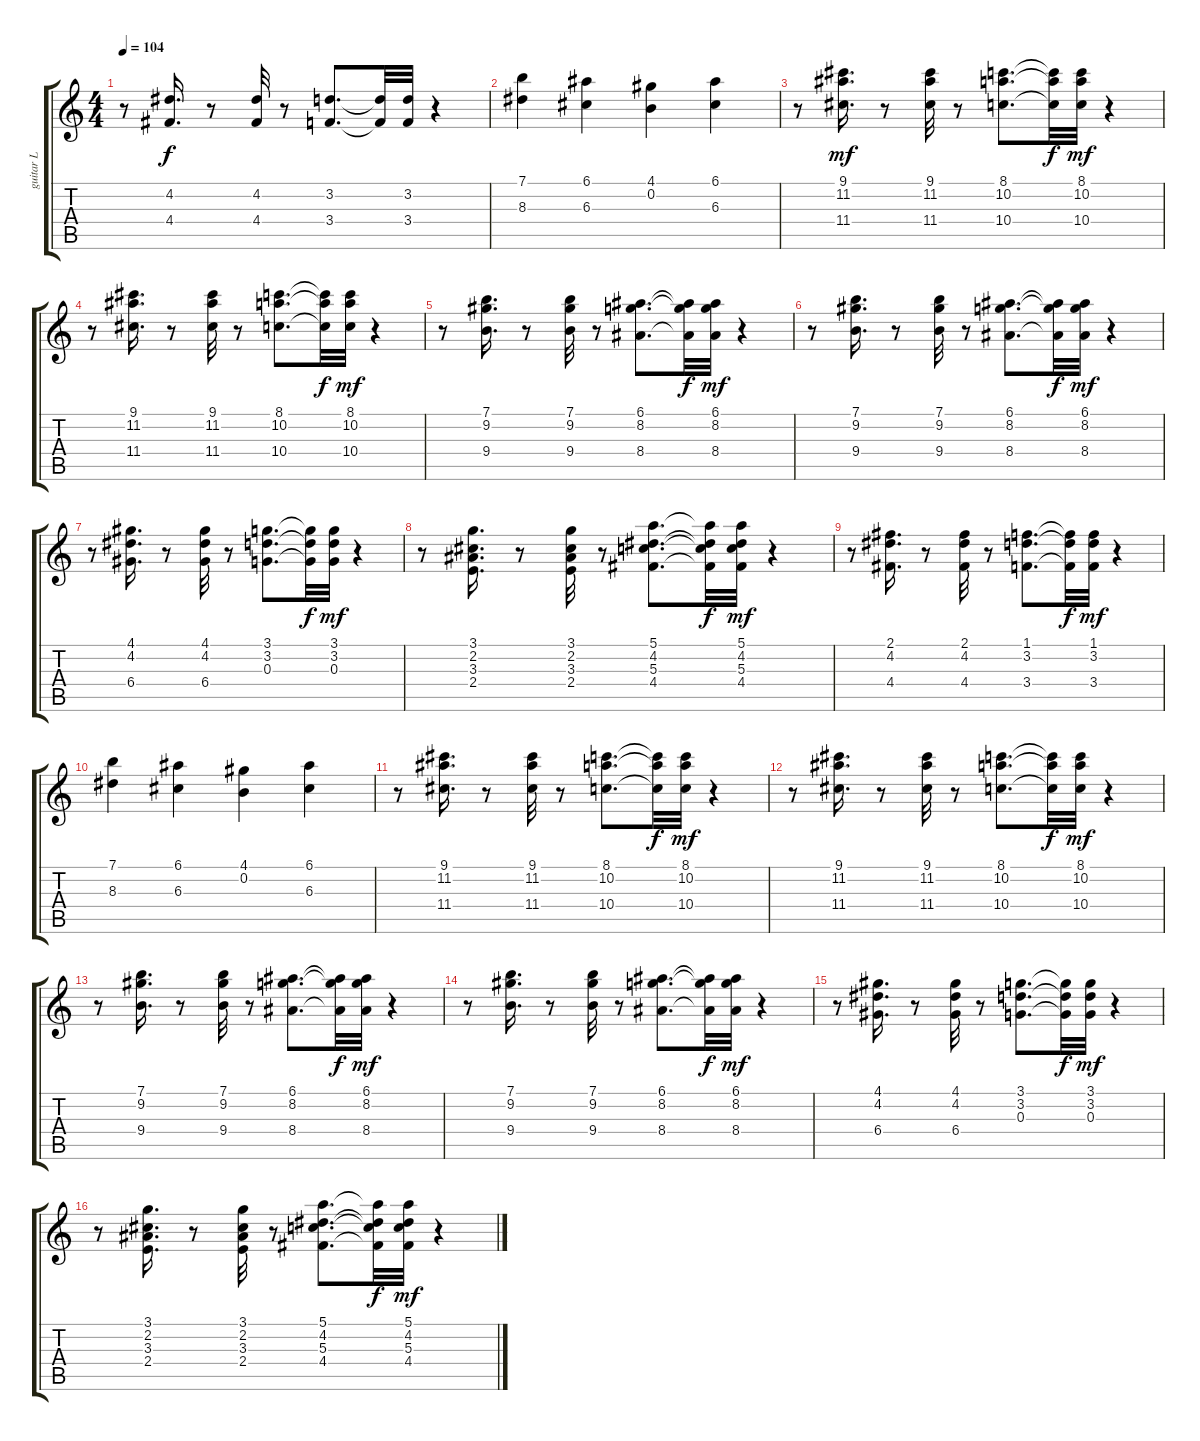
\track ("guitar L" "guitar L") {instrument electricguitarjazz}
\staff {score tabs}
\tuning (E4 B3 G3 D3 A2 E2) {hide}
\ts (4 4)
\tempo 104
\clef g2
\ks c
r.8{dy f} (4.2 4.4).16{d} r.8 (4.2 4.4).32 r.8 (3.2 3.4).8{d} (3.2{t} 3.4{t}).32 (3.2 3.4).32 r.4 |
(7.1 8.3).4 (6.1 6.3).4 (4.1 0.2).4 (6.1 6.3).4 |
r.8 (9.1 11.2 11.4).16{d dy mf} r.8 (9.1 11.2 11.4).32 r.8 (8.1 10.2 10.4).8{d} (8.1{t} 10.2{t} 10.4{t}).32{dy f} (8.1 10.2 10.4).32{dy mf} r.4 |
r.8 (9.1 11.2 11.4).16{d} r.8 (9.1 11.2 11.4).32 r.8 (8.1 10.2 10.4).8{d} (8.1{t} 10.2{t} 10.4{t}).32{dy f} (8.1 10.2 10.4).32{dy mf} r.4 |
r.8 (7.1 9.2 9.4).16{d} r.8 (7.1 9.2 9.4).32 r.8 (6.1 8.2 8.4).8{d} (6.1{t} 8.2{t} 8.4{t}).32{dy f} (6.1 8.2 8.4).32{dy mf} r.4 |
r.8 (7.1 9.2 9.4).16{d} r.8 (7.1 9.2 9.4).32 r.8 (6.1 8.2 8.4).8{d} (6.1{t} 8.2{t} 8.4{t}).32{dy f} (6.1 8.2 8.4).32{dy mf} r.4 |
r.8 (4.1 4.2 6.4).16{d} r.8 (4.1 4.2 6.4).32 r.8 (3.1 3.2 0.3).8{d} (3.1{t} 3.2{t} 0.3{t}).32{dy f} (3.1 3.2 0.3).32{dy mf} r.4 |
r.8 (3.1 2.2 3.3 2.4).16{d} r.8 (3.1 2.2 3.3 2.4).32 r.8 (5.1 4.2 5.3 4.4).8{d} (5.1{t} 4.2{t} 5.3{t} 4.4{t}).32{dy f} (5.1 4.2 5.3 4.4).32{dy mf} r.4 |
r.8 (2.1 4.2 4.4).16{d} r.8 (2.1 4.2 4.4).32 r.8 (1.1 3.2 3.4).8{d} (1.1{t} 3.2{t} 3.4{t}).32{dy f} (1.1 3.2 3.4).32{dy mf} r.4 |
(7.1 8.3).4 (6.1 6.3).4 (4.1 0.2).4 (6.1 6.3).4 |
r.8 (9.1 11.2 11.4).16{d} r.8 (9.1 11.2 11.4).32 r.8 (8.1 10.2 10.4).8{d} (8.1{t} 10.2{t} 10.4{t}).32{dy f} (8.1 10.2 10.4).32{dy mf} r.4 |
r.8 (9.1 11.2 11.4).16{d} r.8 (9.1 11.2 11.4).32 r.8 (8.1 10.2 10.4).8{d} (8.1{t} 10.2{t} 10.4{t}).32{dy f} (8.1 10.2 10.4).32{dy mf} r.4 |
r.8 (7.1 9.2 9.4).16{d} r.8 (7.1 9.2 9.4).32 r.8 (6.1 8.2 8.4).8{d} (6.1{t} 8.2{t} 8.4{t}).32{dy f} (6.1 8.2 8.4).32{dy mf} r.4 |
r.8 (7.1 9.2 9.4).16{d} r.8 (7.1 9.2 9.4).32 r.8 (6.1 8.2 8.4).8{d} (6.1{t} 8.2{t} 8.4{t}).32{dy f} (6.1 8.2 8.4).32{dy mf} r.4 |
r.8 (4.1 4.2 6.4).16{d} r.8 (4.1 4.2 6.4).32 r.8 (3.1 3.2 0.3).8{d} (3.1{t} 3.2{t} 0.3{t}).32{dy f} (3.1 3.2 0.3).32{dy mf} r.4 |
r.8 (3.1 2.2 3.3 2.4).16{d} r.8 (3.1 2.2 3.3 2.4).32 r.8 (5.1 4.2 5.3 4.4).8{d} (5.1{t} 4.2{t} 5.3{t} 4.4{t}).32{dy f} (5.1 4.2 5.3 4.4).32{dy mf} r.4
